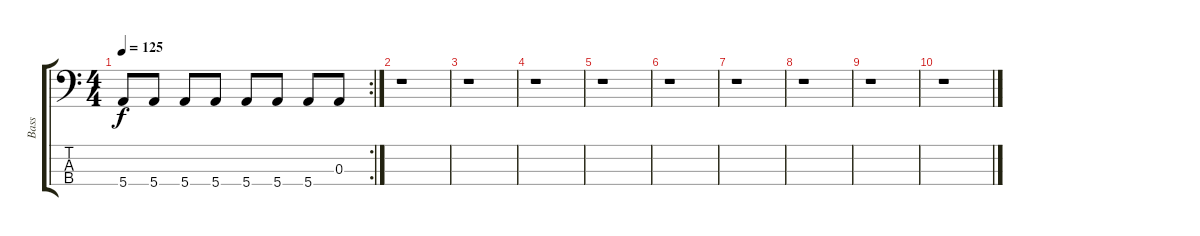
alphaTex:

\track ("Bass" "Bass") {instrument electricbassfinger}
\staff {score tabs}
\tuning (G2 D2 A1 E1) {hide}
\rc 2
\ts (4 4)
\tempo 125
\clef f4
\ks c
5.4.8{dy f} 5.4.8 5.4.8 5.4.8 5.4.8 5.4.8 5.4.8 0.3.8 |
r.1 |
r.1 |
r.1 |
r.1 |
r.1 |
r.1 |
r.1 |
r.1 |
r.1
